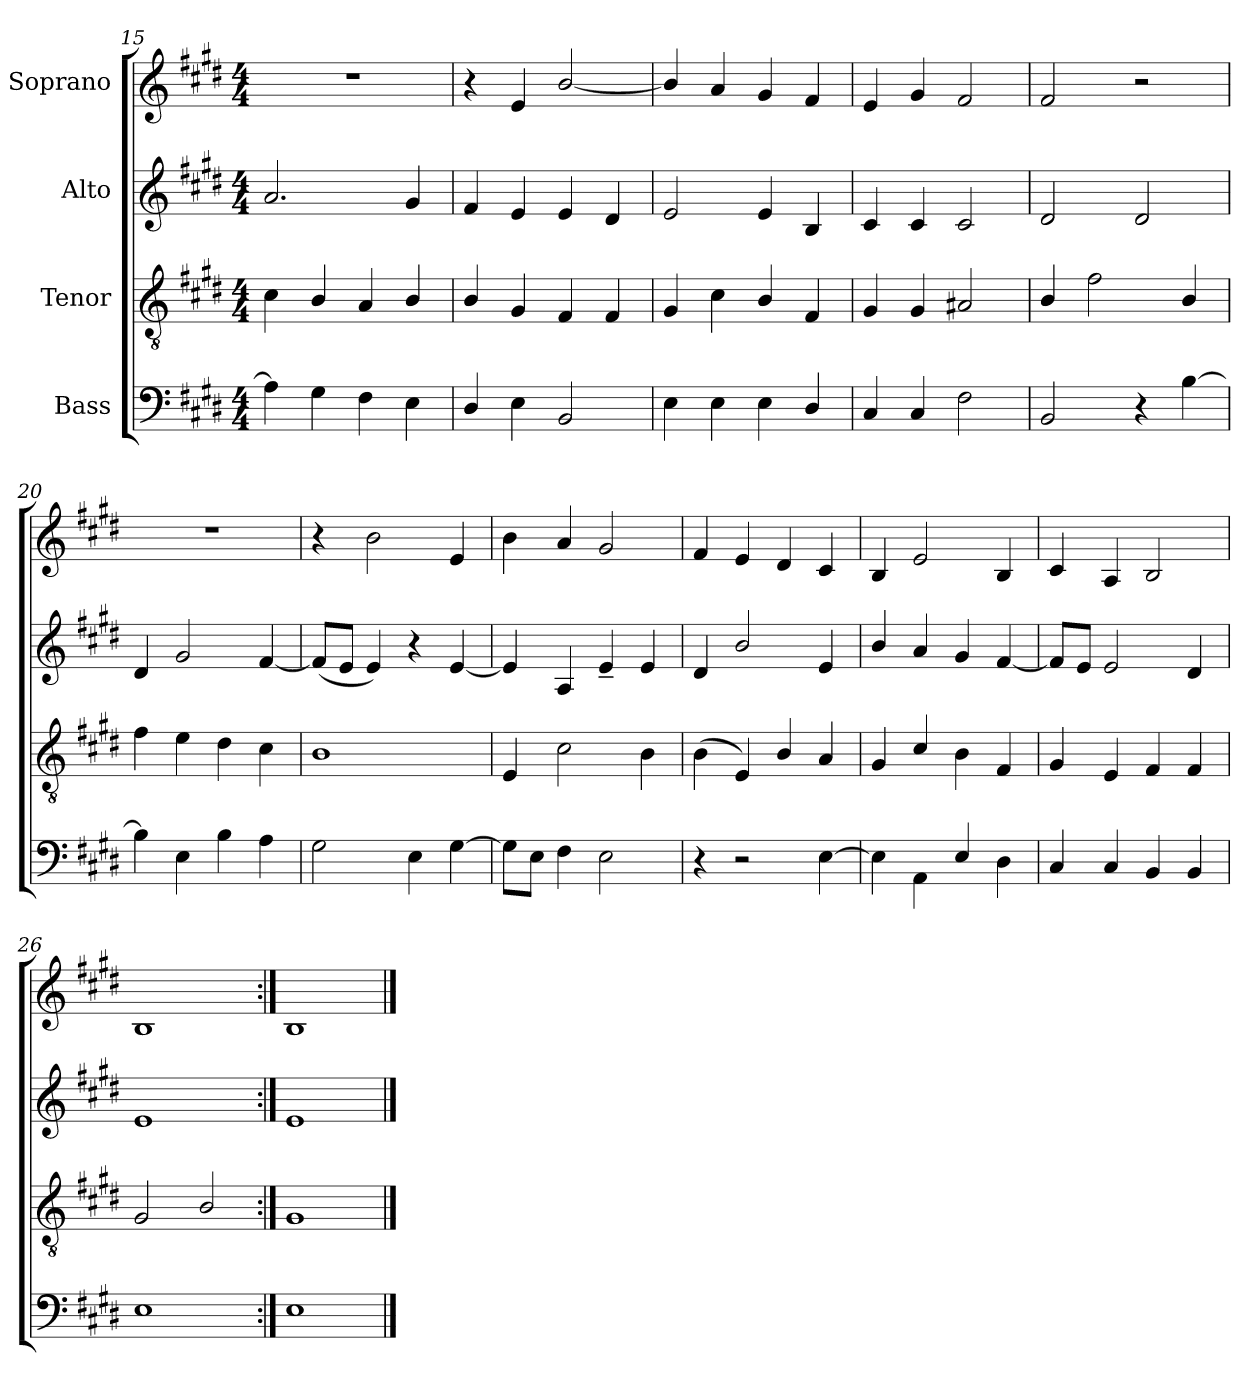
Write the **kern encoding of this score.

**kern	**kern	**kern	**kern
*part4	*part3	*part2	*part1
*staff4	*staff3	*staff2	*staff1
*I"Bass	*I"Tenor	*I"Alto	*I"Soprano
*clefF4	*clefGv2	*clefG2	*clefG2
*k[f#c#g#d#]	*k[f#c#g#d#]	*k[f#c#g#d#]	*k[f#c#g#d#]
*M4/4	*M4/4	*M4/4	*M4/4
=15	=15	=15	=15
4A\]	4c#\	2.a/	1r
4G#\	4B/	.	.
4F#\	4A/	.	.
4E\	4B/	4g#/	.
=16	=16	=16	=16
4D#/	4B/	4f#/	4r
4E\	4G#/	4e/	4e/
2BB/	4F#/	4e/	[2b/
.	4F#/	4d#/	.
=17	=17	=17	=17
4E\	4G#/	2e/	4b/]
4E\	4c#\	.	4a/
4E\	4B/	4e/	4g#/
4D#/	4F#/	4B/	4f#/
=18	=18	=18	=18
4C#/	4G#/	4c#/	4e/
4C#/	4G#/	4c#/	4g#/
2F#\	2A#X/	2c#/	2f#/
=19	=19	=19	=19
2BB/	4B/	2d#/	2f#/
.	2f#\	.	.
4r	.	2d#/	2r
[4B\	4B/	.	.
=20	=20	=20	=20
4B\]	4f#\	4d#/	1r
4E\	4e\	2g#/	.
4B\	4d#\	.	.
4A\	4c#\	[4f#/	.
=21	=21	=21	=21
2G#\	1B	(>8f#/L]	4r
.	.	8e/J	.
.	.	4e/)	2b\
4E\	.	4r	.
[4G#\	.	[4e/	4e/
=22	=22	=22	=22
8G#\L]	4E/	4e/]	4b\
8E\J	.	.	.
4F#\	2c#\	4A/	4a/
2E\	.	4e~/	2g#/
.	4B\	4e/	.
=23	=23	=23	=23
4r	(<4B\	4d#/	4f#/
2r	4E/)	2b/	4e/
.	4B/	.	4d#/
[4E\	4A/	4e/	4c#/
!!LO:LB:g=z
=24	=24	=24	=24
4E\]	4G#/	4b/	4B/
4AA\	4c#/	4a/	2e/
4E/	4B\	4g#/	.
4D#\	4F#/	[4f#/	4B/
=25	=25	=25	=25
4C#/	4G#/	8f#/L]	4c#/
.	.	8e/J	.
4C#/	4E/	2e/	4A/
4BB/	4F#/	.	2B/
4BB/	4F#/	4d#/	.
=26	=26	=26	=26
1E	2G#/	1e	1B
.	2B/	.	.
=27:|!	=27:|!	=27:|!	=27:|!
1E	1G#	1e	1B
==	==	==	==
*-	*-	*-	*-
